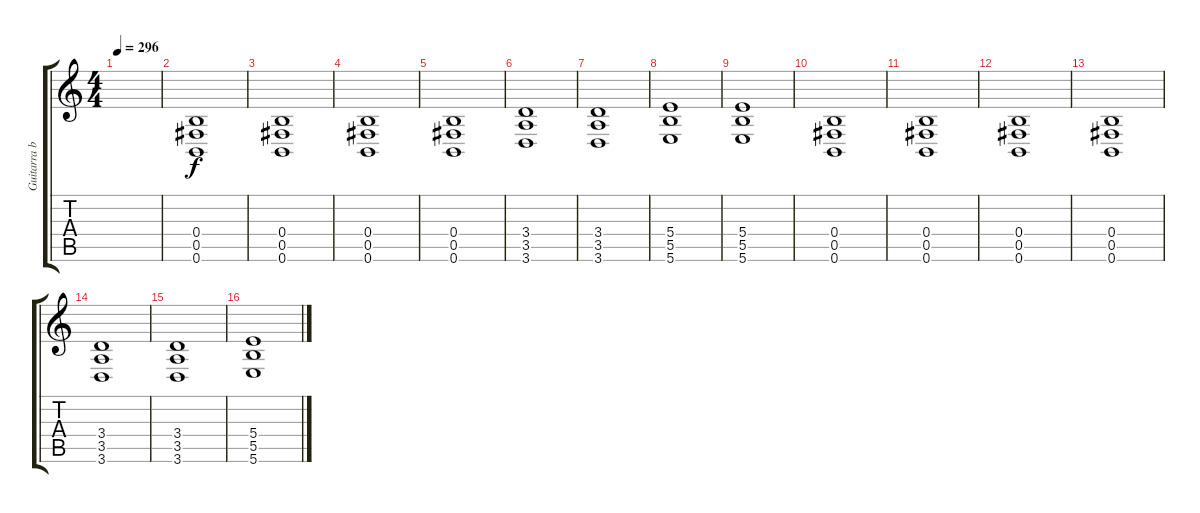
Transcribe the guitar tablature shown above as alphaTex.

\track ("Guitarra base" "Guitarra b") {instrument distortionguitar}
\staff {score tabs}
\tuning (Db4 Ab3 E3 B2 Gb2 B1) {hide}
\ts (4 4)
\tempo 296
\clef g2
\ks c
|
(0.4 0.5 0.6).1{volume 11 instrument distortionguitar} |
(0.4 0.5 0.6).1 |
(0.4 0.5 0.6).1 |
(0.4 0.5 0.6).1 |
(3.4 3.5 3.6).1 |
(3.4 3.5 3.6).1 |
(5.4 5.5 5.6).1 |
(5.4 5.5 5.6).1 |
(0.4 0.5 0.6).1 |
(0.4 0.5 0.6).1 |
(0.4 0.5 0.6).1 |
(0.4 0.5 0.6).1 |
(3.4 3.5 3.6).1 |
(3.4 3.5 3.6).1 |
(5.4 5.5 5.6).1
